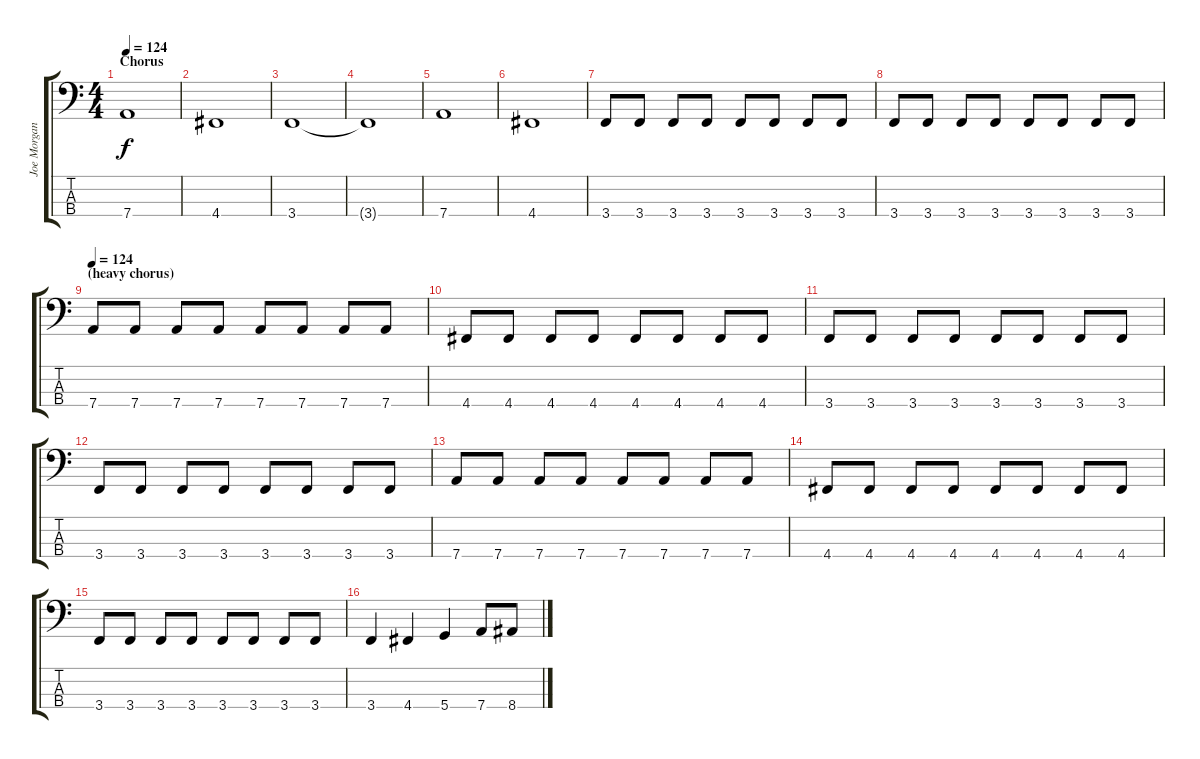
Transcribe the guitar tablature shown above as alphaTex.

\track ("Joe Morgan - Bass" "Joe Morgan") {instrument electricbassfinger}
\staff {score tabs}
\tuning (G2 D2 A1 D1) {hide}
\ts (4 4)
\section ("" "Chorus")
\tempo 124
\clef f4
\ks c
7.4.1{dy f volume 16 balance 8 instrument electricbassfinger} |
4.4.1 |
3.4.1 |
3.4{t}.1 |
7.4.1{volume 16 instrument electricbassfinger} |
4.4.1 |
3.4.8 3.4.8 3.4.8 3.4.8 3.4.8 3.4.8 3.4.8 3.4.8 |
3.4.8 3.4.8 3.4.8 3.4.8 3.4.8 3.4.8 3.4.8 3.4.8 |
\section ("" "(heavy chorus)")
\tempo 124
7.4.8{volume 16 balance 8 instrument electricbassfinger} 7.4.8 7.4.8 7.4.8 7.4.8 7.4.8 7.4.8 7.4.8 |
4.4.8 4.4.8 4.4.8 4.4.8 4.4.8 4.4.8 4.4.8 4.4.8 |
3.4.8 3.4.8 3.4.8 3.4.8 3.4.8 3.4.8 3.4.8 3.4.8 |
3.4.8 3.4.8 3.4.8 3.4.8 3.4.8 3.4.8 3.4.8 3.4.8 |
7.4.8{volume 16 instrument electricbassfinger} 7.4.8 7.4.8 7.4.8 7.4.8 7.4.8 7.4.8 7.4.8 |
4.4.8 4.4.8 4.4.8 4.4.8 4.4.8 4.4.8 4.4.8 4.4.8 |
3.4.8 3.4.8 3.4.8 3.4.8 3.4.8 3.4.8 3.4.8 3.4.8 |
3.4.4 4.4.4 5.4.4 7.4.8 8.4.8
